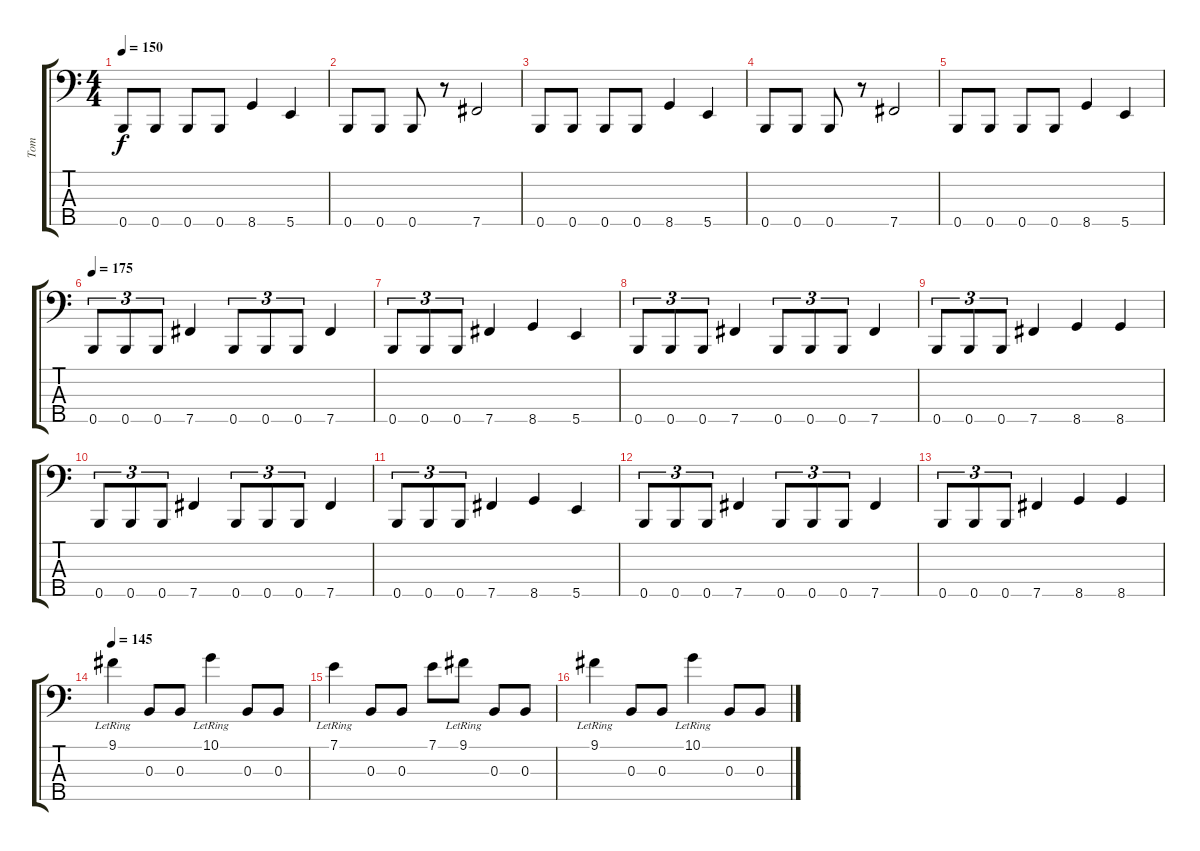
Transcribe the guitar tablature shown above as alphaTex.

\track ("Tom" "Tom") {instrument electricbasspick}
\staff {score tabs}
\tuning (A2 E2 B1 Gb1 B0) {hide}
\ts (4 4)
\tempo 150
\clef f4
\ks c
0.5.8{dy f} 0.5.8 0.5.8 0.5.8 8.5.4 5.5.4 |
0.5.8 0.5.8 0.5.8 r.8 7.5.2 |
0.5.8 0.5.8 0.5.8 0.5.8 8.5.4 5.5.4 |
0.5.8 0.5.8 0.5.8 r.8 7.5.2 |
0.5.8 0.5.8 0.5.8 0.5.8 8.5.4 5.5.4 |
\tempo 175
0.5.8{tu (3 2)} 0.5.8{tu (3 2)} 0.5.8{tu (3 2)} 7.5.4 0.5.8{tu (3 2)} 0.5.8{tu (3 2)} 0.5.8{tu (3 2)} 7.5.4 |
0.5.8{tu (3 2)} 0.5.8{tu (3 2)} 0.5.8{tu (3 2)} 7.5.4 8.5.4 5.5.4 |
0.5.8{tu (3 2)} 0.5.8{tu (3 2)} 0.5.8{tu (3 2)} 7.5.4 0.5.8{tu (3 2)} 0.5.8{tu (3 2)} 0.5.8{tu (3 2)} 7.5.4 |
0.5.8{tu (3 2)} 0.5.8{tu (3 2)} 0.5.8{tu (3 2)} 7.5.4 8.5.4 8.5.4 |
0.5.8{tu (3 2)} 0.5.8{tu (3 2)} 0.5.8{tu (3 2)} 7.5.4 0.5.8{tu (3 2)} 0.5.8{tu (3 2)} 0.5.8{tu (3 2)} 7.5.4 |
0.5.8{tu (3 2)} 0.5.8{tu (3 2)} 0.5.8{tu (3 2)} 7.5.4 8.5.4 5.5.4 |
0.5.8{tu (3 2)} 0.5.8{tu (3 2)} 0.5.8{tu (3 2)} 7.5.4 0.5.8{tu (3 2)} 0.5.8{tu (3 2)} 0.5.8{tu (3 2)} 7.5.4 |
0.5.8{tu (3 2)} 0.5.8{tu (3 2)} 0.5.8{tu (3 2)} 7.5.4 8.5.4 8.5.4 |
\tempo 145
9.1{lr}.4 0.3.8 0.3.8 10.1{lr}.4 0.3.8 0.3.8 |
7.1{lr}.4 0.3.8 0.3.8 7.1.8 9.1{lr}.8 0.3.8 0.3.8 |
9.1{lr}.4 0.3.8 0.3.8 10.1{lr}.4 0.3.8 0.3.8
